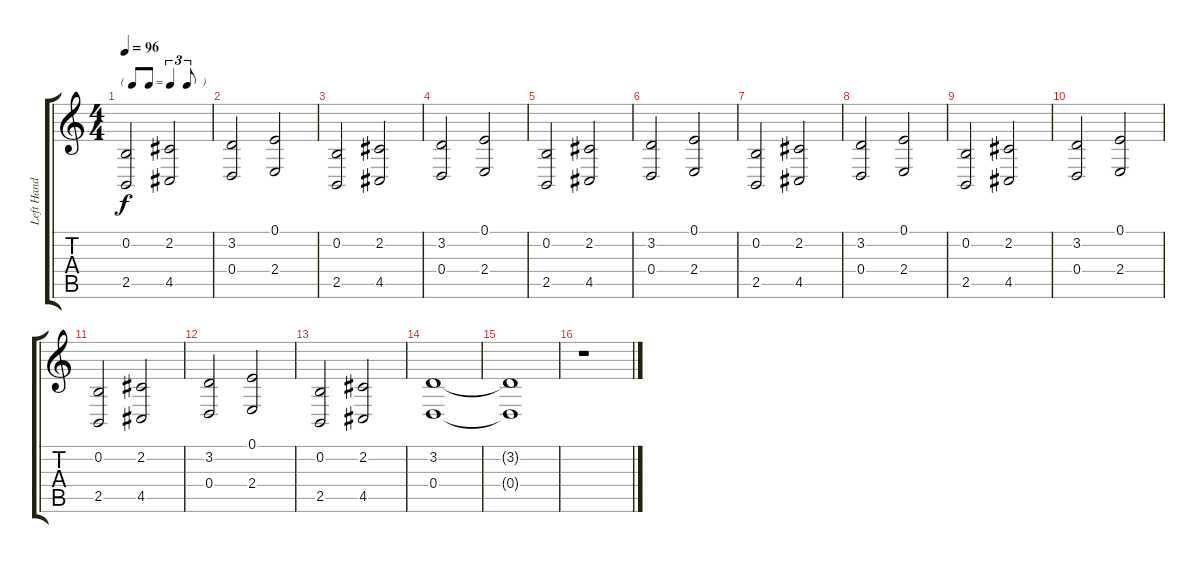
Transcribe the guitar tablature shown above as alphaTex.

\track ("Left Hand" "Left Hand") {instrument acousticgrandpiano}
\staff {score tabs}
\tuning (E4 B3 G3 D3 A2 E2) {hide}
\ts (4 4)
\tf triplet8th
\tempo 96
\clef g2
\ks c
(0.2 2.5).2{dy f} (2.2 4.5).2 |
(3.2 0.4).2 (0.1 2.4).2 |
(0.2 2.5).2 (2.2 4.5).2 |
(3.2 0.4).2 (0.1 2.4).2 |
(0.2 2.5).2 (2.2 4.5).2 |
(3.2 0.4).2 (0.1 2.4).2 |
(0.2 2.5).2 (2.2 4.5).2 |
(3.2 0.4).2 (0.1 2.4).2 |
(0.2 2.5).2 (2.2 4.5).2 |
(3.2 0.4).2 (0.1 2.4).2 |
(0.2 2.5).2 (2.2 4.5).2 |
(3.2 0.4).2 (0.1 2.4).2 |
(0.2 2.5).2 (2.2 4.5).2 |
(3.2 0.4).1 |
(3.2{t} 0.4{t}).1 |
r.1
